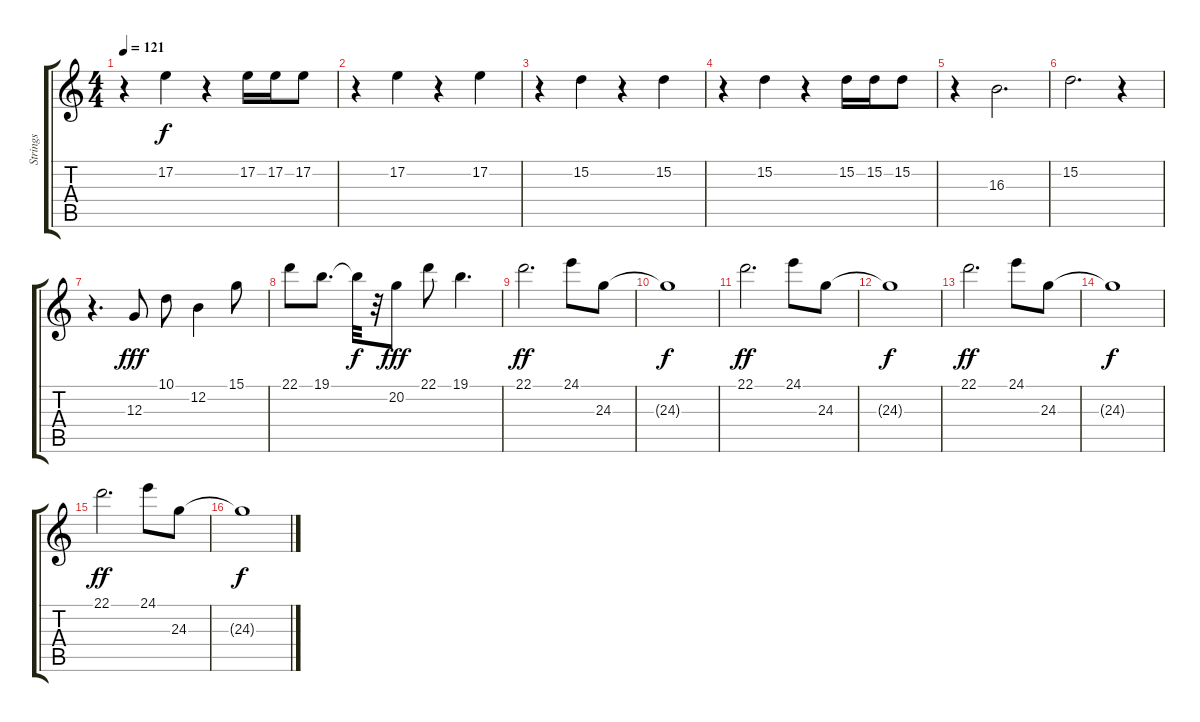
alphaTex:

\track ("Strings" "Strings") {instrument stringensemble1}
\staff {score tabs}
\tuning (E4 B3 G3 D3 A2 E2) {hide}
\ts (4 4)
\tempo 121
\clef g2
\ks c
r.4{dy fff} 17.2.4{dy f} r.4 17.2.16 17.2.16 17.2.8 |
r.4 17.2.4 r.4 17.2.4 |
r.4 15.2.4 r.4 15.2.4 |
r.4 15.2.4 r.4 15.2.16 15.2.16 15.2.8 |
r.4 16.3.2{d} |
15.2.2{d} r.4 |
r.4{d} 12.3.8{dy fff} 10.1.8 12.2.4 15.1.8 |
22.1.8 19.1.8{d} 19.1{t}.32{dy f} r.32 20.2.8{dy fff} 22.1.8 19.1.4{d} |
22.1.2{d dy ff} 24.1.8 24.3.8 |
24.3{t}.1{dy f} |
22.1.2{d dy ff} 24.1.8 24.3.8 |
24.3{t}.1{dy f} |
22.1.2{d dy ff} 24.1.8 24.3.8 |
24.3{t}.1{dy f} |
22.1.2{d dy ff} 24.1.8 24.3.8 |
24.3{t}.1{dy f}
